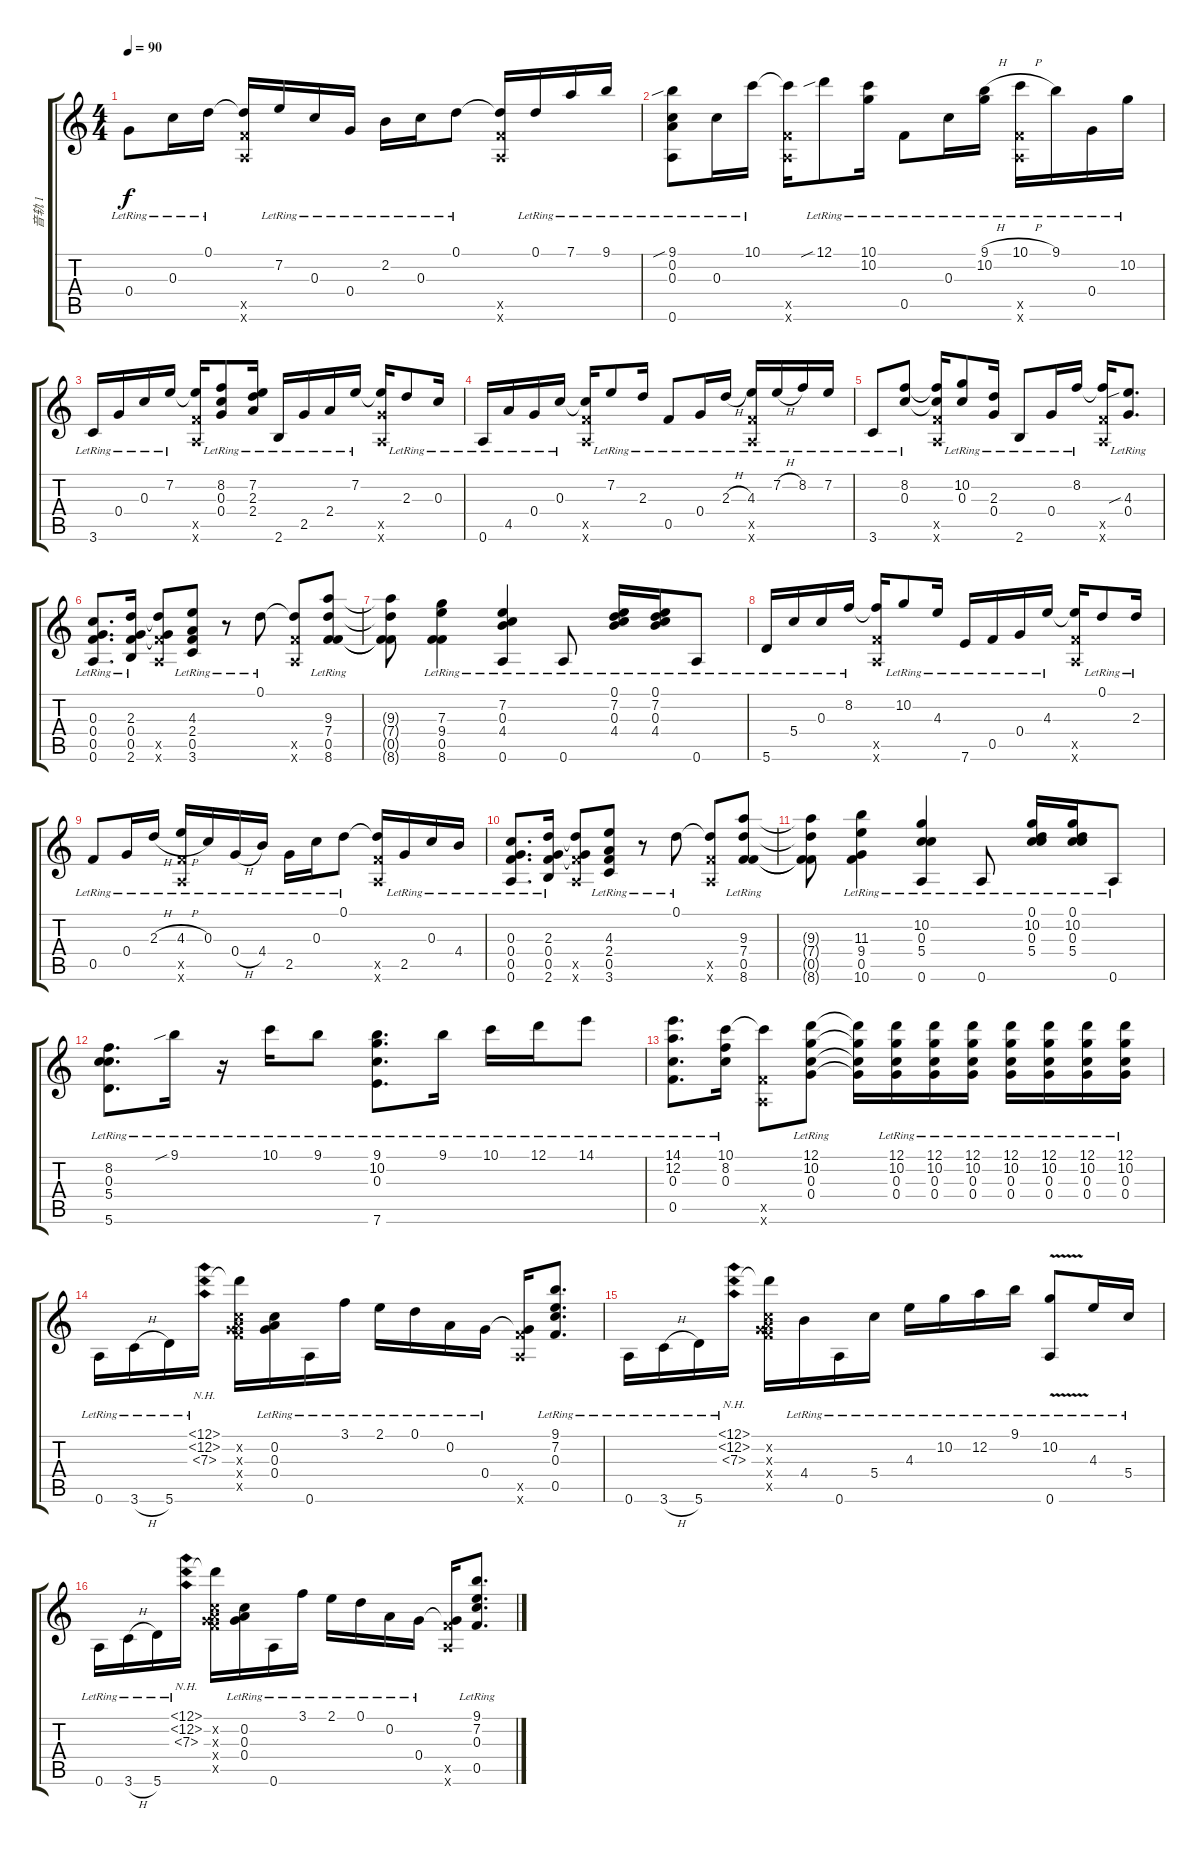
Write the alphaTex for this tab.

\track ("音轨 1" "音轨 1") {instrument acousticguitarsteel}
\staff {score tabs}
\tuning (D4 A3 C4 G3 F3 A2) {hide}
\ts (4 4)
\tempo 90
\clef g2
\ks c
0.4{lr}.8{dy f} 0.3{lr}.16 0.1{lr}.16 (0.1{t} 0.5{x} 0.6{x}).16 7.2{lr}.16 0.3{lr}.16 0.4{lr}.16 2.2{lr}.16 0.3{lr}.16 0.1{lr}.8 (0.1{t} 0.5{x} 0.6{x}).16 0.1{lr}.16 7.1{lr}.16 9.1{lr}.16 |
(9.1{sib lr} 0.2{lr} 0.3{lr} 0.6{lr}).8 0.3{lr}.16 10.1{lr}.16{txt ""} (10.1{t} 0.5{x} 0.6{x}).16 12.1{sib lr}.8 (10.1{lr} 10.2{lr}).16 0.5{lr}.8 0.3{lr}.16 (9.1{h lr} 10.2{lr}).16 (10.1{h lr} 0.5{x} 0.6{x}).16 9.1{lr}.16 0.4{lr}.16 10.2{lr}.16 |
3.6{lr}.16 0.4{lr}.16 0.3{lr}.16 7.2{lr}.16 (7.2{t} 0.5{x} 0.6{x}).16 (8.2{lr} 0.3{lr} 0.4{lr}).8 (7.2{lr} 2.3{lr} 2.4{lr}).16 2.6{lr}.16 2.5{lr}.16 2.4{lr}.16 7.2{lr}.16 (7.2{t} 2.5{x} 0.6{x}).16 2.3{lr}.8 0.3{lr}.16 |
0.6{lr}.16 4.5{lr}.16 0.4{lr}.16 0.3{lr}.16 (0.3{t} 0.5{x} 0.6{x}).16 7.2{lr}.8 2.3{lr}.16 0.5{lr}.8 0.4{lr}.16 2.3{h lr}.16 (4.3{lr} 0.5{x} 0.6{x}).16 7.2{h lr}.16 8.2{lr}.16 7.2{lr}.16 |
3.6{lr}.8 (8.2{lr} 0.3{lr}).8 (8.2{t} 0.3{t} 0.5{x} 0.6{x}).16 (10.2{lr} 0.3{lr}).8 (2.3{lr} 0.4{lr}).16 2.6{lr}.8 0.4{lr}.16 8.2{lr}.16 (8.2{t} 0.5{x} 0.6{x}).16 (4.3{sib lr} 0.4{lr}).8{d} |
(0.3{lr} 0.4{lr} 0.5{lr} 0.6{lr}).8{d} (2.3{lr} 0.4{lr} 0.5{lr} 2.6{lr}).16 (2.3{t} 0.4{t} 0.5{x} 0.6{x}).8 (4.3{lr} 2.4{lr} 0.5{lr} 3.6{lr}).8 r.8 0.1{lr}.8 (0.1{t} 0.5{x} 0.6{x}).8 (9.3{lr} 7.4{lr} 0.5{lr} 8.6{lr}).8 |
(9.3{t} 7.4{t} 0.5{t} 8.6{t}).8 (7.3{lr} 9.4{lr} 0.5{lr} 8.6{lr}).4 (7.2{lr} 0.3{lr} 4.4{lr} 0.6{lr}).4 0.6{lr}.8 (0.1{lr} 7.2{lr} 0.3{lr} 4.4{lr}).16 (0.1{lr} 7.2{lr} 0.3{lr} 4.4{lr}).16 0.6{lr}.8 |
5.6{lr}.16 5.4{lr}.16 0.3{lr}.16 8.2{lr}.16 (8.2{t} 0.5{x} 0.6{x}).16 10.2{lr}.8 4.3{lr}.16 7.6{lr}.16 0.5{lr}.16 0.4{lr}.16 4.3{lr}.16 (4.3{t} 0.5{x} 0.6{x}).16 0.1{lr}.8 2.3{lr}.16 |
0.5{lr}.8 0.4{lr}.16 2.3{h lr}.16 (4.3{h lr} 0.5{x} 0.6{x}).16 0.3{lr}.16 0.4{h lr}.16 4.4{lr}.16 2.5{lr}.16 0.3{lr}.16 0.1{lr}.8 (0.1{t} 0.5{x} 0.6{x}).16 2.5{lr}.16 0.3{lr}.16 4.4{lr}.16 |
(0.3{lr} 0.4{lr} 0.5{lr} 0.6{lr}).8{d} (2.3{lr} 0.4{lr} 0.5{lr} 2.6{lr}).16 (2.3{t} 0.4{t} 0.5{x} 0.6{x}).8 (4.3{lr} 2.4{lr} 0.5{lr} 3.6{lr}).8 r.8 0.1{lr}.8 (0.1{t} 0.5{x} 0.6{x}).8 (9.3{lr} 7.4{lr} 0.5{lr} 8.6{lr}).8 |
(9.3{t} 7.4{t} 0.5{t} 8.6{t}).8 (11.3{lr} 9.4{lr} 0.5{lr} 10.6{lr}).4 (10.2{lr} 0.3{lr} 5.4{lr} 0.6{lr}).4 0.6{lr}.8 (0.1{lr} 10.2{lr} 0.3{lr} 5.4{lr}).16 (0.1{lr} 10.2{lr} 0.3{lr} 5.4{lr}).16 0.6{lr}.8 |
(8.2{lr} 0.3{lr} 5.4{lr} 5.6{lr}).8{d} 9.1{sib lr}.16 r.16 10.1{lr}.16 9.1{lr}.8 (9.1{lr} 10.2{lr} 0.3{lr} 7.6{lr}).8{d} 9.1{lr}.16 10.1{lr}.16 12.1{lr}.16 14.1{lr}.8 |
(14.1{lr} 12.2{lr} 0.3{lr} 0.5{lr}).8{d} (10.1{lr} 8.2{lr} 0.3{lr}).16 (10.1{t} 0.5{x} 0.6{x}).8 (12.1{lr} 10.2{lr} 0.3{lr} 0.4{lr}).8 (12.1{t} 10.2{t} 0.3{t} 0.4{t}).16 (12.1{lr} 10.2{lr} 0.3{lr} 0.4{lr}).16 (12.1{lr} 10.2{lr} 0.3{lr} 0.4{lr}).16 (12.1{lr} 10.2{lr} 0.3{lr} 0.4{lr}).16 (12.1{lr} 10.2{lr} 0.3{lr} 0.4{lr}).16 (12.1{lr} 10.2{lr} 0.3{lr} 0.4{lr}).16 (12.1{lr} 10.2{lr} 0.3{lr} 0.4{lr}).16 (12.1{lr} 10.2{lr} 0.3{lr} 0.4{lr}).16 |
0.6{lr}.16 3.6{h lr}.16 5.6{lr}.16 (12.1{nh lr} 12.2{nh lr} 7.3{nh lr}).16 (12.1{t} 0.2{x} 0.3{x} 0.4{x} 0.5{x}).16 (0.2{lr} 0.3{lr} 0.4{lr}).16 0.6{lr}.16 3.1{lr}.16 2.1{lr}.16 0.1{lr}.16 0.2{lr}.16 0.4{lr}.16 (0.4{t} 0.5{x} 0.6{x}).16 (9.1{lr} 7.2{lr} 0.3{lr} 0.5{lr}).8{d} |
0.6{lr}.16 3.6{h lr}.16 5.6{lr}.16 (12.1{nh lr} 12.2{nh lr} 7.3{nh lr}).16 (12.1{t} 0.2{x} 0.3{x} 0.4{x} 0.5{x}).16 4.4{lr}.16 0.6{lr}.16 5.4{lr}.16 4.3{lr}.16 10.2{lr}.16 12.2{lr}.16 9.1{lr}.16 (10.2{v lr} 0.6{lr}).8 4.3{lr}.16 5.4{lr}.16 |
0.6{lr}.16 3.6{h lr}.16 5.6{lr}.16 (12.1{nh lr} 12.2{nh lr} 7.3{nh lr}).16 (12.1{t} 0.2{x} 0.3{x} 0.4{x} 0.5{x}).16 (0.2{lr} 0.3{lr} 0.4{lr}).16 0.6{lr}.16 3.1{lr}.16 2.1{lr}.16 0.1{lr}.16 0.2{lr}.16 0.4{lr}.16 (0.4{t} 0.5{x} 0.6{x}).16 (9.1{lr} 7.2{lr} 0.3{lr} 0.5{lr}).8{d}
